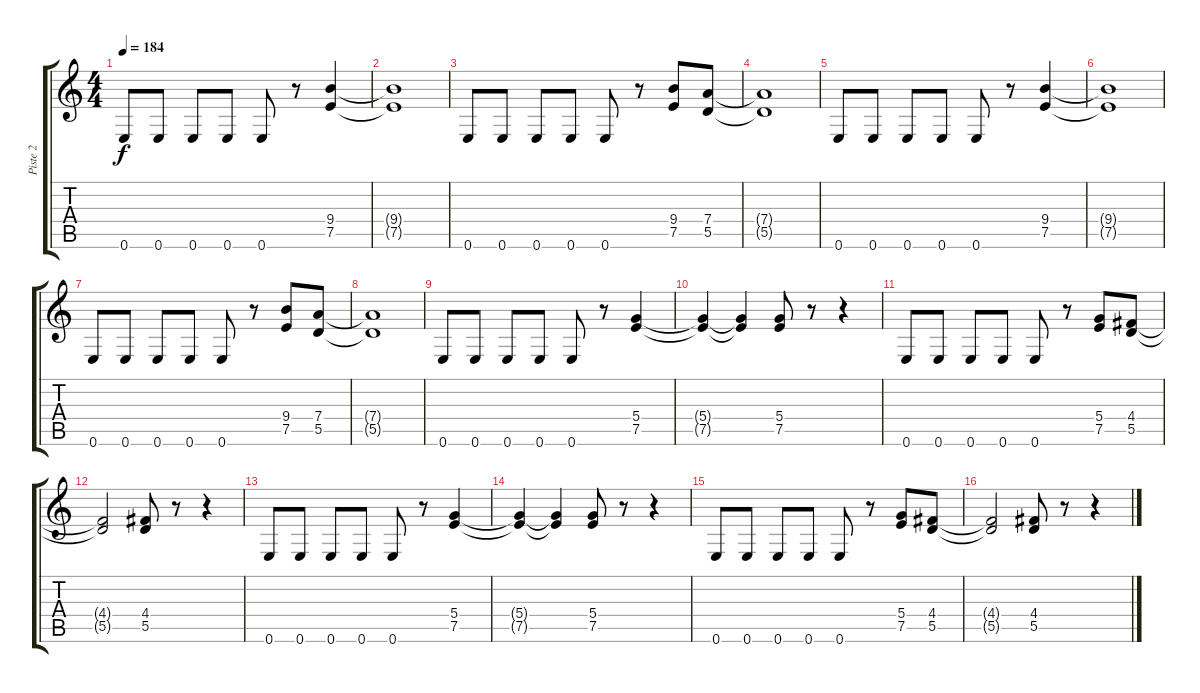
\track ("Piste 2" "Piste 2") {instrument overdrivenguitar}
\staff {score tabs}
\tuning (E4 B3 G3 D3 A2 E2) {hide}
\ts (4 4)
\tempo 184
\clef g2
\ks c
0.6.8{dy f instrument overdrivenguitar} 0.6.8 0.6.8 0.6.8 0.6.8 r.8 (9.4 7.5).4 |
(9.4{t} 7.5{t}).1 |
0.6.8 0.6.8 0.6.8 0.6.8 0.6.8 r.8 (9.4 7.5).8 (7.4 5.5).8 |
(7.4{t} 5.5{t}).1 |
0.6.8 0.6.8 0.6.8 0.6.8 0.6.8 r.8 (9.4 7.5).4 |
(9.4{t} 7.5{t}).1 |
0.6.8 0.6.8 0.6.8 0.6.8 0.6.8 r.8 (9.4 7.5).8 (7.4 5.5).8 |
(7.4{t} 5.5{t}).1 |
0.6.8 0.6.8 0.6.8 0.6.8 0.6.8 r.8 (5.4 7.5).4 |
(5.4{t} 7.5{t}).4 (5.4{t} 7.5{t}).4 (5.4 7.5).8 r.8 r.4 |
0.6.8 0.6.8 0.6.8 0.6.8 0.6.8 r.8 (5.4 7.5).8 (4.4 5.5).8 |
(4.4{t} 5.5{t}).2 (4.4 5.5).8 r.8 r.4 |
0.6.8 0.6.8 0.6.8 0.6.8 0.6.8 r.8 (5.4 7.5).4 |
(5.4{t} 7.5{t}).4 (5.4{t} 7.5{t}).4 (5.4 7.5).8 r.8 r.4 |
0.6.8 0.6.8 0.6.8 0.6.8 0.6.8 r.8 (5.4 7.5).8 (4.4 5.5).8 |
(4.4{t} 5.5{t}).2 (4.4 5.5).8 r.8 r.4
